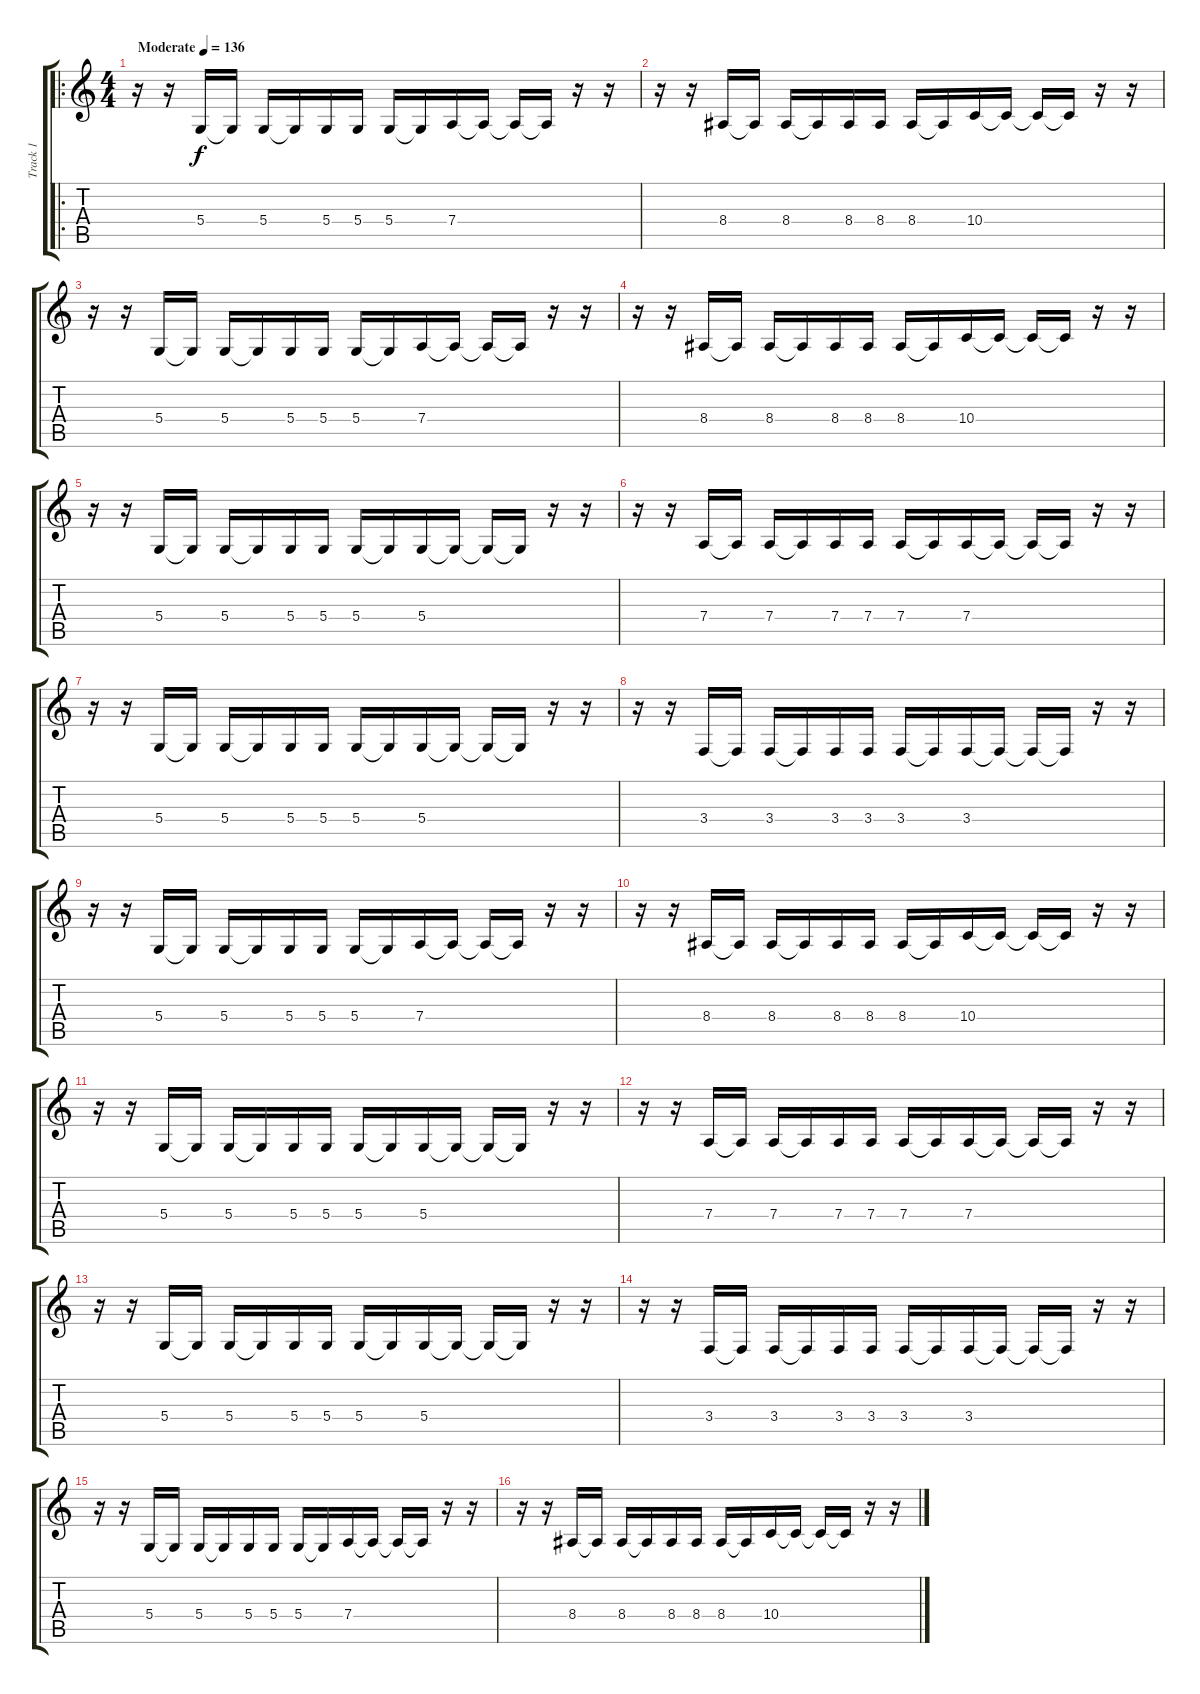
\track ("Track 1" "Track 1") {instrument lead5charang}
\staff {score tabs}
\tuning (E4 B3 G3 D3 A2 E2) {hide}
\ro
\ts (4 4)
\tempo (136 "Moderate")
\clef g2
\ks c
r.16{dy f instrument lead5charang} r.16 5.4.16 5.4{t}.16 5.4.16 5.4{t}.16 5.4.16 5.4.16 5.4.16 5.4{t}.16 7.4.16 7.4{t}.16 7.4{t}.16 7.4{t}.16 r.16 r.16 |
r.16 r.16 8.4.16 8.4{t}.16 8.4.16 8.4{t}.16 8.4.16 8.4.16 8.4.16 8.4{t}.16 10.4.16 10.4{t}.16 10.4{t}.16 10.4{t}.16 r.16 r.16 |
r.16 r.16 5.4.16 5.4{t}.16 5.4.16 5.4{t}.16 5.4.16 5.4.16 5.4.16 5.4{t}.16 7.4.16 7.4{t}.16 7.4{t}.16 7.4{t}.16 r.16 r.16 |
r.16 r.16 8.4.16 8.4{t}.16 8.4.16 8.4{t}.16 8.4.16 8.4.16 8.4.16 8.4{t}.16 10.4.16 10.4{t}.16 10.4{t}.16 10.4{t}.16 r.16 r.16 |
r.16 r.16 5.4.16 5.4{t}.16 5.4.16 5.4{t}.16 5.4.16 5.4.16 5.4.16 5.4{t}.16 5.4.16 5.4{t}.16 5.4{t}.16 5.4{t}.16 r.16 r.16 |
r.16 r.16 7.4.16 7.4{t}.16 7.4.16 7.4{t}.16 7.4.16 7.4.16 7.4.16 7.4{t}.16 7.4.16 7.4{t}.16 7.4{t}.16 7.4{t}.16 r.16 r.16 |
r.16 r.16 5.4.16 5.4{t}.16 5.4.16 5.4{t}.16 5.4.16 5.4.16 5.4.16 5.4{t}.16 5.4.16 5.4{t}.16 5.4{t}.16 5.4{t}.16 r.16 r.16 |
r.16 r.16 3.4.16 3.4{t}.16 3.4.16 3.4{t}.16 3.4.16 3.4.16 3.4.16 3.4{t}.16 3.4.16 3.4{t}.16 3.4{t}.16 3.4{t}.16 r.16 r.16 |
r.16 r.16 5.4.16 5.4{t}.16 5.4.16 5.4{t}.16 5.4.16 5.4.16 5.4.16 5.4{t}.16 7.4.16 7.4{t}.16 7.4{t}.16 7.4{t}.16 r.16 r.16 |
r.16 r.16 8.4.16 8.4{t}.16 8.4.16 8.4{t}.16 8.4.16 8.4.16 8.4.16 8.4{t}.16 10.4.16 10.4{t}.16 10.4{t}.16 10.4{t}.16 r.16 r.16 |
r.16 r.16 5.4.16 5.4{t}.16 5.4.16 5.4{t}.16 5.4.16 5.4.16 5.4.16 5.4{t}.16 5.4.16 5.4{t}.16 5.4{t}.16 5.4{t}.16 r.16 r.16 |
r.16 r.16 7.4.16 7.4{t}.16 7.4.16 7.4{t}.16 7.4.16 7.4.16 7.4.16 7.4{t}.16 7.4.16 7.4{t}.16 7.4{t}.16 7.4{t}.16 r.16 r.16 |
r.16 r.16 5.4.16 5.4{t}.16 5.4.16 5.4{t}.16 5.4.16 5.4.16 5.4.16 5.4{t}.16 5.4.16 5.4{t}.16 5.4{t}.16 5.4{t}.16 r.16 r.16 |
r.16 r.16 3.4.16 3.4{t}.16 3.4.16 3.4{t}.16 3.4.16 3.4.16 3.4.16 3.4{t}.16 3.4.16 3.4{t}.16 3.4{t}.16 3.4{t}.16 r.16 r.16 |
r.16 r.16 5.4.16 5.4{t}.16 5.4.16 5.4{t}.16 5.4.16 5.4.16 5.4.16 5.4{t}.16 7.4.16 7.4{t}.16 7.4{t}.16 7.4{t}.16 r.16 r.16 |
r.16 r.16 8.4.16 8.4{t}.16 8.4.16 8.4{t}.16 8.4.16 8.4.16 8.4.16 8.4{t}.16 10.4.16 10.4{t}.16 10.4{t}.16 10.4{t}.16 r.16 r.16
